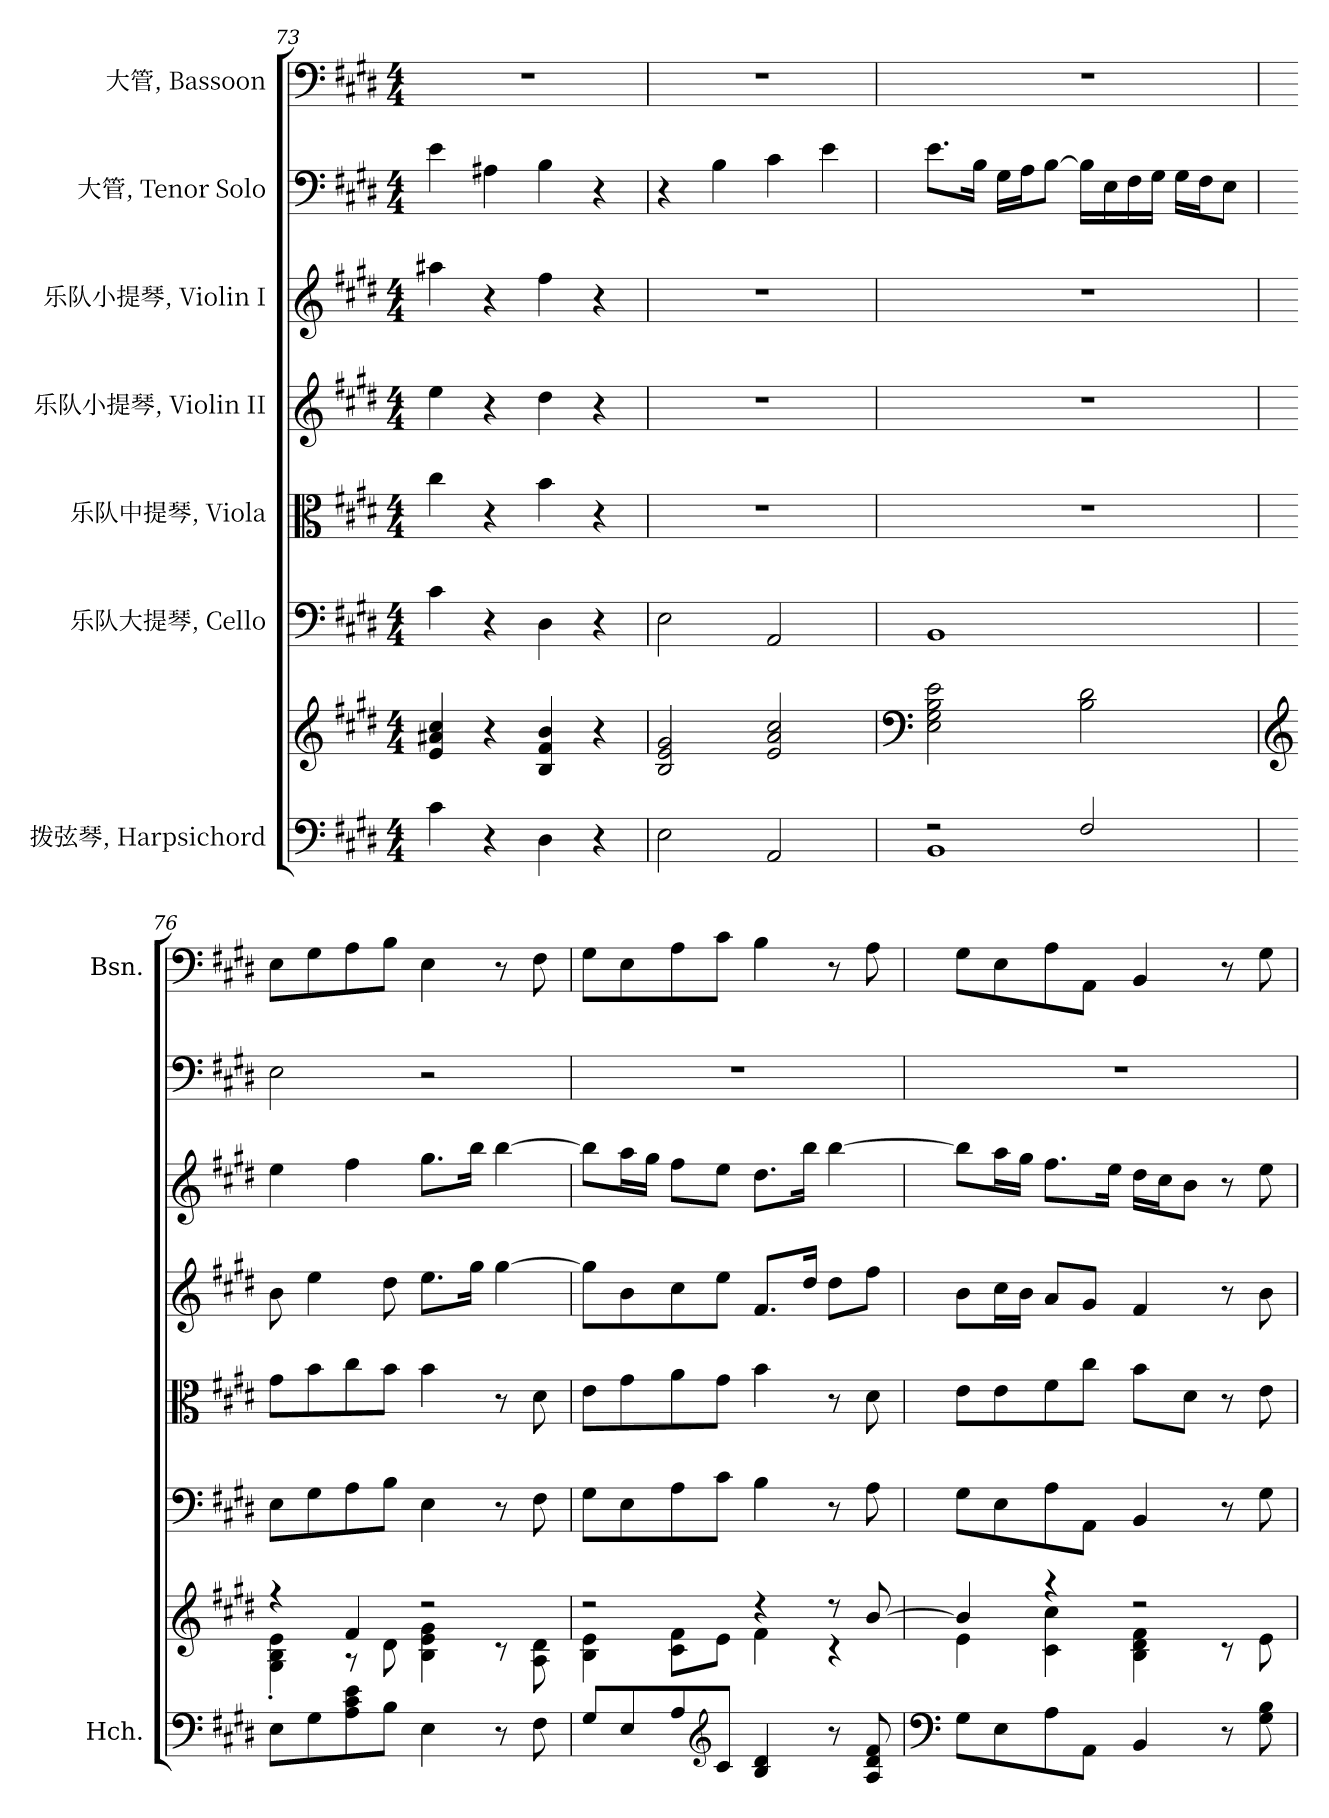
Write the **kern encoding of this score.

**kern	**kern	**kern	**kern	**kern	**kern	**kern	**kern
*part7	*part7	*part6	*part5	*part4	*part3	*part2	*part1
*staff8	*staff7	*staff6	*staff5	*staff4	*staff3	*staff2	*staff1
*I"拨弦琴, Harpsichord	*	*I"乐队大提琴, Cello	*I"乐队中提琴, Viola	*I"乐队小提琴, Violin II	*I"乐队小提琴, Violin I	*I"大管, Tenor Solo	*I"大管, Bassoon
*I'Hch.	*	*	*	*	*	*	*I'Bsn.
!!LO:PB:g=z
*clefF4	*clefG2	*clefF4	*clefC3	*clefG2	*clefG2	*clefF4	*clefF4
*k[f#c#g#d#]	*k[f#c#g#d#]	*k[f#c#g#d#]	*k[f#c#g#d#]	*k[f#c#g#d#]	*k[f#c#g#d#]	*k[f#c#g#d#]	*k[f#c#g#d#]
*M4/4	*M4/4	*M4/4	*M4/4	*M4/4	*M4/4	*M4/4	*M4/4
=73	=73	=73	=73	=73	=73	=73	=73
4c#\	4e/ 4a#X/ 4cc#/	4c#\	4cc#\	4ee\	4aa#X\	4e\	1r
4r	4r	4r	4r	4r	4r	4A#X\	.
4D#\	4B/ 4f#/ 4b/	4D#\	4b\	4dd#\	4ff#\	4B\	.
4r	4r	4r	4r	4r	4r	4r	.
=74	=74	=74	=74	=74	=74	=74	=74
2E\	2B/ 2e/ 2g#/	2E\	1r	1r	1r	4r	1r
.	.	.	.	.	.	4B\	.
2AA/	2e/ 2a/ 2cc#/	2AA/	.	.	.	4c#\	.
.	.	.	.	.	.	4e\	.
=75	=75	=75	=75	=75	=75	=75	=75
*	*clefF4	*	*	*	*	*	*
*^	*	*	*	*	*	*	*
2r	1BB	2E\ 2G#\ 2B\ 2e\	1BB	1r	1r	1r	8.e\L	1r
.	.	.	.	.	.	.	16B\Jk	.
.	.	.	.	.	.	.	16G#\LL	.
.	.	.	.	.	.	.	16A\J	.
.	.	.	.	.	.	.	[8B\J	.
2F#/	.	2B\ 2d#\	.	.	.	.	16B\LL]	.
.	.	.	.	.	.	.	16E\	.
.	.	.	.	.	.	.	16F#\	.
.	.	.	.	.	.	.	16G#\JJ	.
.	.	.	.	.	.	.	16G#\LL	.
.	.	.	.	.	.	.	16F#\J	.
.	.	.	.	.	.	.	8E\J	.
*v	*v	*	*	*	*	*	*	*
=76	=76	=76	=76	=76	=76	=76	=76
*	*clefG2	*	*	*	*	*	*
*	*	*	*	*	*	*	*MM100
*	*^	*	*	*	*	*	*
8E\L	4r	4G#\' 4B\' 4e\'	8E\L	8g#\L	8b\	4ee\	2E\	8E\L
8G#\	.	.	8G#\	8b\	4ee\	.	.	8G#\
8A\ 8c#\ 8e\	4f#/	8r	8A\	8cc#\	.	4ff#\	.	8A\
8B\J	.	8d#\	8B\J	8b\J	8dd#\	.	.	8B\J
4E\	2r	4B\ 4e\ 4g#\	4E\	4b\	8.ee\L	8.gg#\L	2r	4E\
.	.	.	.	.	16gg#\Jk	16bb\Jk	.	.
8r	.	8r	8r	8r	[4gg#\	[4bb\	.	8r
8F#\	.	8A\ 8d#\	8F#\	8d#\	.	.	.	8F#\
!!LO:PB:g=z
=77	=77	=77	=77	=77	=77	=77	=77	=77
8G#/L	2r	4B\ 4e\	8G#\L	8e\L	8gg#\L]	8bb\L]	1r	8G#\L
8E/	.	.	8E\	8g#\	8b\	16aa\L	.	8E\
.	.	.	.	.	.	16gg#\JJ	.	.
8A/	.	8c#\ 8f#\L	8A\	8a\	8cc#\	8ff#\L	.	8A\
*clefG2	*	*	*	*	*	*	*	*
8c#/J	.	8e\J	8c#\J	8g#\J	8ee\J	8ee\J	.	8c#\J
4B/ 4d#/	4r	4f#\	4B\	4b\	8.f#/L	8.dd#\L	.	4B\
.	.	.	.	.	16dd#/Jk	16bb\Jk	.	.
8r	8r	4r	8r	8r	8dd#\L	[4bb\	.	8r
8A/ 8d#/ 8f#/	[8b/	.	8A\	8d#\	8ff#\J	.	.	8A\
=78	=78	=78	=78	=78	=78	=78	=78	=78
*clefF4	*	*	*	*	*	*	*	*
8G#\L	4b/]	4e\	8G#\L	8e\L	8b\L	8bb\L]	1r	8G#\L
8E\	.	.	8E\	8e\	16cc#\L	16aa\L	.	8E\
.	.	.	.	.	16b\JJ	16gg#\JJ	.	.
8A\	4r	4c#\ 4cc#\	8A\	8f#\	8a/L	8.ff#\L	.	8A\
8AA\J	.	.	8AA\J	8cc#\J	8g#/J	.	.	8AA\J
.	.	.	.	.	.	16ee\Jk	.	.
4BB/	2r	4B\ 4d#\ 4f#\	4BB/	8b\L	4f#/	16dd#\LL	.	4BB/
.	.	.	.	.	.	16cc#\J	.	.
.	.	.	.	8d#\J	.	8b\J	.	.
8r	.	8r	8r	8r	8r	8r	.	8r
8G#\ 8B\	.	8e\	8G#\	8e\	8b\	8ee\	.	8G#\
*	*v	*v	*	*	*	*	*	*
=	=	=	=	=	=	=	=
*-	*-	*-	*-	*-	*-	*-	*-
